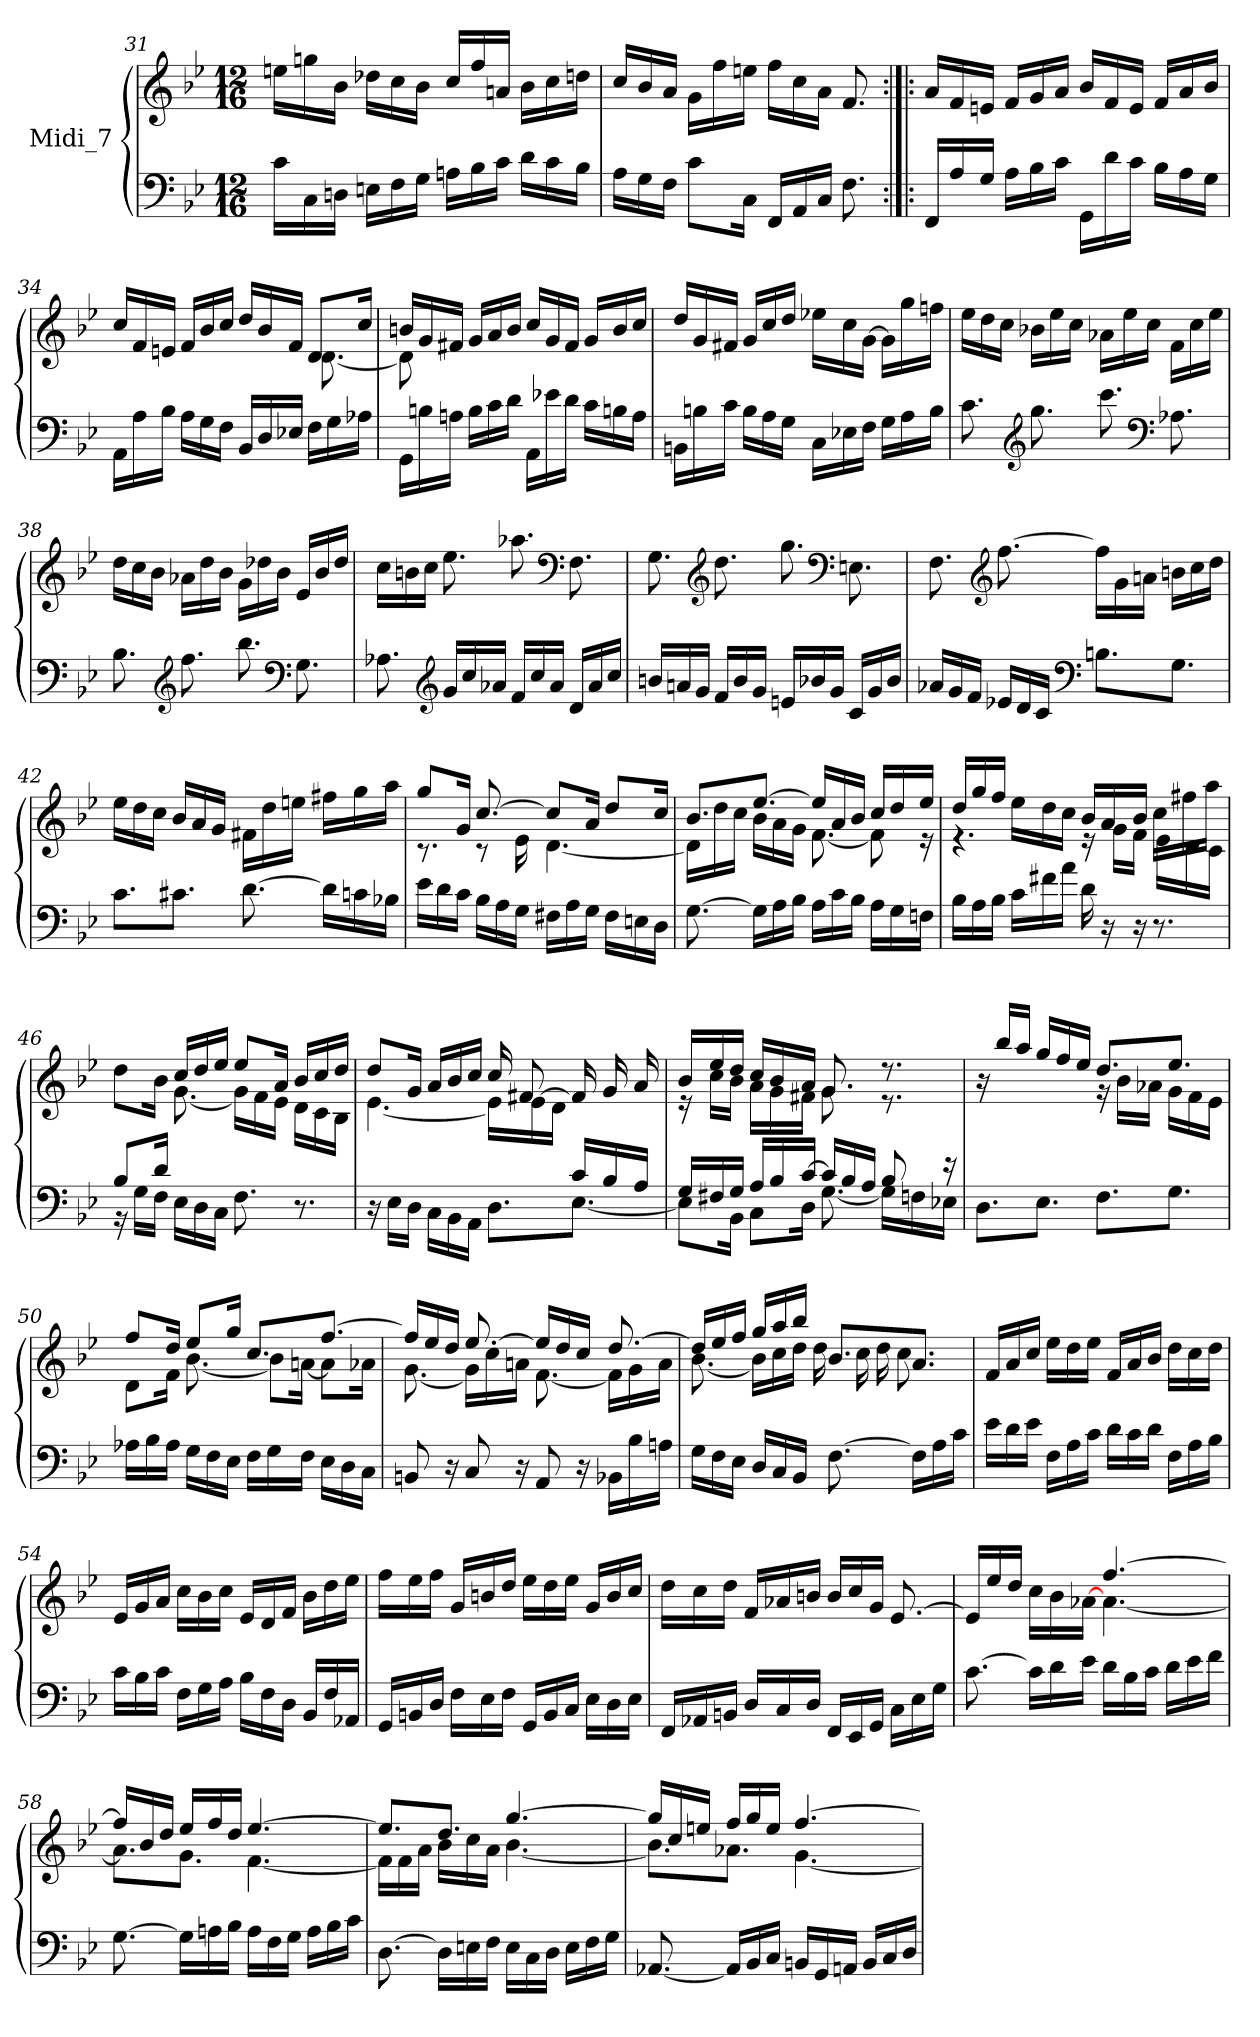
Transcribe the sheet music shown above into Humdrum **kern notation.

**kern	**kern
*part1	*part1
*staff2	*staff1
*I"Midi_7	*
!!LO:LB:g=z
*clefF4	*clefG2
*k[b-e-]	*k[b-e-]
*B-:	*B-:
*M12/16	*M12/16
=31	=31
*	*^
!	!	!LO:N:vis=1
16cLL	16een\LL	2.ryy
16C	16ggn\	.
16DnJJ	16b-\JJ	.
16EnLL	16dd-X\LL	.
16F	16cc\	.
16GJJ	16b-\JJ	.
16AnLL	16ccLL	.
16B-	16ff	.
16cJJ	16anJJ	.
16dLL	16b-\LL	.
16c	16cc\	.
16B-JJ	16ddn\JJ	.
=32	=32	=32
!	!	!LO:N:vis=1
16ALL	16cc/LL	2.ryy
16G	16b-/	.
16FJJ	16a/JJ	.
8cL	16g\LL	.
.	16ff\	.
16CJ	16een\JJ	.
16FFLL	16ff\LL	.
16AA	16cc\	.
16CJJ	16a\JJ	.
8.F	8.f/	.
=33:|!|:	=33:|!|:	=33:|!|:
!	!	!LO:N:vis=1
16FFLL	16a/LL	2.ryy
16A	16f/	.
16GJJ	16en/JJ	.
16ALL	16fLL	.
16B-	16g	.
16cJJ	16aJJ	.
16GGLL	16b-LL	.
16d	16f	.
16cJJ	16eJJ	.
16B-LL	16fLL	.
16A	16a	.
16GJJ	16b-JJ	.
!!LO:LB:g=z	!!
=34	=34	=34
16AALL	16cc/LL	4.ryy
16A	16f/	.
16B-JJ	16en/JJ	.
16ALL	16fLL	.
16G	16b-	.
16FJJ	16ccJJ	.
16BB-LL	16ddLL	8.ryy
16D	16b-	.
16E-XJJ	16fJJ	.
16FLL	8dL	[8.d\
16G	.	.
16A-XJJ	16ccJ	.
=35	=35	=35
16GGLL	16bnLL	8d\]
16Bn	16g	.
16AnJJ	16f#XJJ	16ryy
16BLL	16gLL	8.ryy
16c	16a	.
16dJJ	16bJJ	.
16AALL	16cc/LL	4.ryy
16e-X	16g/	.
16dJJ	16f#/JJ	.
16cLL	16gLL	.
16Bn	16b	.
16AJJ	16ccJJ	.
=36	=36	=36
!	!	!LO:N:vis=1
16BBnLL	16dd/LL	2.ryy
16Bn	16g/	.
16cJJ	16f#X/JJ	.
16BLL	16gLL	.
16A	16cc	.
16GJJ	16ddJJ	.
16CLL	16ee-X\LL	.
16E-X	16cc\	.
16FJJ	[16g\JJ	.
16GLL	16g\LL]	.
16A	16gg\	.
16BJJ	16ffn\JJ	.
*	*v	*v
!!LO:LB:g=z
=37	=37
8.c	16ee-\LL
.	16dd\
.	16cc\JJ
*clefG2	*
8.gg	16b-X\LL
.	16ee-\
.	16cc\JJ
8.ccc	16a-X\LL
.	16ee-\
.	16cc\JJ
*clefF4	*
8.A-X	16f\LL
.	16cc\
.	16ee-\JJ
=38	=38
8.B-	16dd\LL
.	16cc\
.	16b-\JJ
*clefG2	*
8.ff	16a-XLL
.	16dd
.	16b-JJ
8.bb-	16gLL
.	16dd-X
.	16b-JJ
*clefF4	*
8.G	16e-LL
.	16b-
.	16dd-JJ
=39	=39
8.A-X	16cc\LL
.	16bn\
.	16cc\JJ
*clefG2	*
16gLL	8.ee-\
16cc	.
16a-XJJ	.
16fLL	8.aa-X\
16cc	.
16a-JJ	.
*	*clefF4
16dLL	8.F
16a-	.
16ccJJ	.
!!LO:LB:g=z
=40	=40
16bnLL	8.G
16an	.
16gJJ	.
*	*clefG2
16fLL	8.dd\
16b	.
16gJJ	.
16enLL	8.gg\
16b-X	.
16gJJ	.
*	*clefF4
16cLL	8.En
16g	.
16b-JJ	.
=41	=41
16a-XLL	8.F
16g	.
16fJJ	.
*	*clefG2
16e-XLL	[8.ff\
16d	.
16cJJ	.
*clefF4	*
8.BnL	16ffLL]
.	16g
.	16anJJ
8.GJ	16bnLL
.	16cc
.	16ddJJ
=42	=42
8.c\L	16ee-LL
.	16dd
.	16ccJJ
8.c#X\J	16b-LL
.	16a
.	16gJJ
[8.d\	16f#XLL
.	16dd
.	16eenJJ
16d\LL]	16ff#XLL
16cn\	16gg
16B-X\JJ	16aaJJ
!!LO:LB:g=z
=43	=43
*	*^
16e-LL	8ggL	8.r
16d	.	.
16cJJ	16gJ	.
16B-LL	[8.cc/	8r
16A	.	.
16GJJ	.	16e-\
16F#XLL	8cc/L]	[4.d\
16A	.	.
16GJJ	16a/J	.
16F#LL	8ddL	.
16En	.	.
16DJJ	16ccJ	.
=44	=44	=44
[8.G\	8.b-L	16dLL]
.	.	16dd
.	.	16ccJJ
16G\LL]	[8.ee-J	16b-\LL
16A\	.	16a\
16B-\JJ	.	16g\JJ
16A\LL	16ee-/LL]	[8.f\
16c\	16a/	.
16B-\JJ	16b-/JJ	.
16A\LL	16ccLL	8f\]
16G\	16dd	.
16Fn\JJ	16ee-JJ	16r
=45	=45	=45
16B-LL	16dd/LL	4.r
16A	16gg/	.
16B-JJ	16ff\JJ	.
16cLL	16ee-/LL	.
16f#X	16dd\	.
16aJJ	16cc\JJ	.
16d	16b-LL	16r
16r	16a	16g\LL
16r	16b-JJ	16f\JJ
8.r	16cc/LL	16e-LL
.	16ff#X\	16d
.	16aa\JJ	16cJJ
!!LO:LB:g=z	!!
=46	=46	=46
*^	*	*
8B-/L	16r	8ddL	8.ryy
.	16G\LL	.	.
16d/J	16F\JJ	16b-J	.
8.ryy	16E-\LL	16ccLL	[8.g\
.	16D\	16dd	.
.	16C\JJ	16ee-JJ	.
8.ryy	8.F\	8ee-L	16gLL]
.	.	.	16f
.	.	16aJ	16e-JJ
8.ryy	8.r	16b-/LL	16d\LL
.	.	16cc/	16c\
.	.	16dd/JJ	16B-\JJ
=47	=47	=47	=47
4.ryy	16r	8ddL	[4.e-\
.	16E-\LL	.	.
.	16D\JJ	16gJ	.
.	16C\LL	16aLL	.
.	16BB-\	16b-	.
.	16AA\JJ	16ccJJ	.
8.ryy	8.DL	16cc/LL	16e-\LL]
.	.	[8f#X/J	16e-\
.	.	.	16d\JJ
16c/LL	[8.E-J	16f#LL]	8.ryy
16B-/	.	16g	.
16A/JJ	.	16aJJ	.
=48	=48	=48	=48
16GLL	8E-L]	16b-/LL	16r
16F#X	.	16ee-/	16cc\LL
16GJJ	16BB-J	16dd/JJ	16b-\JJ
16A/LL	8CL	16cc/LL	16a\LL
16B-/	.	16b-/	16g\
[16c/JJ	16DJ	16a/JJ	16f#X\JJ
16cLL]	[8.G\	8.g/	8.g\
16B-	.	.	.
16AJJ	.	.	.
8B-/	16G\LL]	8.r	8.r
.	16Fn\	.	.
16r	16E-X\JJ	.	.
*v	*v	*	*
!!LO:LB:g=z	!!
=49	=49	=49
8.DL	16r	4.ryy
.	16bb-/LL	.
.	16aa/JJ	.
8.E-J	16gg/LL	.
.	16ff/	.
.	16ee-/JJ	.
8.FL	8.ddL	16r
.	.	16b-LL
.	.	16a-XJJ
8.GJ	8.ee-J	16gLL
.	.	16f
.	.	16e-JJ
=50	=50	=50
16A-XLL	8ffL	8dL
16B-	.	.
16A-JJ	16ddJ	16fJ
16GLL	8ee-L	[8.b-\
16F	.	.
16E-JJ	16ggJ	.
16FLL	8.cc/L	8b-\L]
16G	.	.
16FJJ	.	[16an\J
16E-LL	[8.ff/J	8a\L]
16D	.	.
16CJJ	.	16a-X\J
=51	=51	=51
8BBn/	16ffLL]	[8.g\
.	16ee-	.
16r	16ddJJ	.
8C/	[8.ee-/	16g\LL]
.	.	16cc\
16r	.	16an\JJ
8AA/	16ee-/LL]	[8.f\
.	16dd/	.
16r	16cc/JJ	.
16BB-XLL	[8.dd/	16f\LL]
16B-	.	16g\
16AnJJ	.	16a\JJ
!!LO:LB:g=z	!!
=52	=52	=52
16G\LL	16dd/LL]	[8.b-\
16F\	16ee-/	.
16E-\JJ	16ff/JJ	.
16DLL	16ggLL	16b-\LL]
16C	16aa	16cc\
16BB-JJ	16bb-JJ	16dd\JJ
[8.F\	8.b-L	16dd\LL
.	.	16cc\
.	.	16dd\
16F\LL]	8.aJ	8.cc\J
16A\	.	.
16c\JJ	.	.
=53	=53	=53
!	!	!LO:N:vis=1
16e-LL	16fLL	2.ryy
16d	16a	.
16e-JJ	16ccJJ	.
16FLL	16ee-\LL	.
16A	16dd\	.
16cJJ	16ee-\JJ	.
16dLL	16f/LL	.
16c	16a/	.
16dJJ	16b-/JJ	.
16FLL	16dd\LL	.
16A	16cc\	.
16B-JJ	16dd\JJ	.
=54	=54	=54
!	!	!LO:N:vis=1
16cLL	16e-LL	2.ryy
16B-	16g	.
16cJJ	16aJJ	.
16FLL	16cc\LL	.
16G	16b-\	.
16AJJ	16cc\JJ	.
16B-LL	16e-LL	.
16F	16d	.
16DJJ	16fJJ	.
16BB-/LL	16b-\LL	.
16F/	16dd\	.
16AA-X/JJ	16ee-\JJ	.
!!LO:LB:g=z	!!
=55	=55	=55
!	!	!LO:N:vis=1
16GG/LL	16ff\LL	2.ryy
16BBn/	16ee-\	.
16D/JJ	16ff\JJ	.
16FLL	16g/LL	.
16E-	16bn/	.
16FJJ	16dd/JJ	.
16GG/LL	16ee-\LL	.
16BB/	16dd\	.
16C/JJ	16ee-\JJ	.
16E-LL	16gLL	.
16D	16b	.
16E-JJ	16ccJJ	.
=56	=56	=56
!	!	!LO:N:vis=1
16FF/LL	16dd\LL	2.ryy
16AA-X/	16cc\	.
16BBn/JJ	16dd\JJ	.
16DLL	16fLL	.
16C	16a-X	.
16DJJ	16bnJJ	.
16FF/LL	16b/LL	.
16EE-/	16cc/	.
16GG/JJ	16g/JJ	.
16CLL	[8.e-/	.
16E-	.	.
16GJJ	.	.
=57	=57	=57
[8.c\	16e-/LL]	8.ryy
.	16ee-/	.
.	16dd/JJ	.
16c\LL]	8.ryy	16ccLL
16d\	.	16b-
16e-\JJ	.	[16a-XJJ
16d\LL	[4.ff/	[4.a-\
16B-\	.	.
16c\JJ	.	.
16d\LL	.	.
16e-\	.	.
16f\JJ	.	.
!!LO:LB:g=z	!!
=58	=58	=58
[8.G\	16ffLL]	8.a-\L]
.	16b-	.
.	16ddJJ	.
16G\LL]	16ee-LL	8.g\J
16An\	16ff	.
16B-\JJ	16ddJJ	.
16A\LL	[4.ee-/	[4.f\
16F\	.	.
16G\JJ	.	.
16A\LL	.	.
16B-\	.	.
16c\JJ	.	.
=59	=59	=59
[8.D\	8.ee-L]	16f\LL]
.	.	16f\
.	.	16a\JJ
16D\LL]	8.ddJ	16b-LL
16En\	.	16cc
16F\JJ	.	16aJJ
16ELL	[4.gg/	[4.b-\
16C	.	.
16DJJ	.	.
16E\LL	.	.
16F\	.	.
16G\JJ	.	.
=60	=60	=60
[8.AA-X/	16gg/LL]	8.b-\L]
.	16cc/	.
.	16een/JJ	.
16AA-/LL]	16ff/LL	8.a-X\J
16BB-/	16gg/	.
16C/JJ	16ee/JJ	.
16BBn/LL	[4.ff/	[4.g\
16GG/	.	.
16AAn/JJ	.	.
16BB/LL	.	.
16C/	.	.
16D/JJ	.	.
*	*v	*v
=	=
*-	*-
